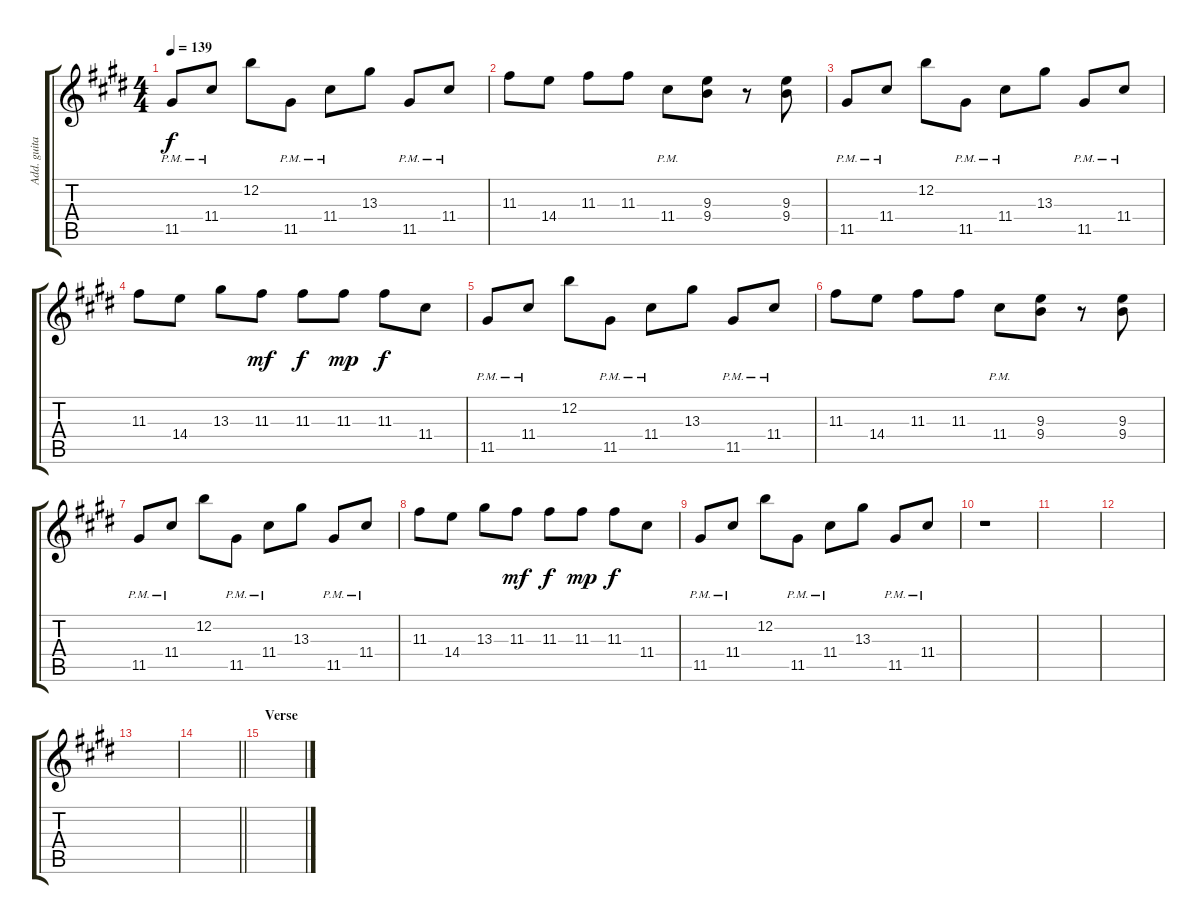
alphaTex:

\track ("Add. guitar" "Add. guita") {instrument overdrivenguitar}
\staff {score tabs}
\tuning (E4 B3 G3 D3 A2 E2) {hide}
\ts (4 4)
\tempo 139
\clef g2
\ks c#minor
11.5{pm}.8{dy f} 11.4{pm}.8 12.2.8 11.5{pm}.8 11.4{pm}.8 13.3.8 11.5{pm}.8 11.4{pm}.8 |
11.3.8 14.4.8 11.3.8 11.3.8 11.4{pm}.8 (9.3 9.4).8 r.8 (9.3 9.4).8 |
11.5{pm}.8 11.4{pm}.8 12.2.8 11.5{pm}.8 11.4{pm}.8 13.3.8 11.5{pm}.8 11.4{pm}.8 |
11.3.8 14.4.8 13.3.8 11.3.8{dy mf} 11.3.8{dy f} 11.3.8{dy mp} 11.3.8{dy f} 11.4.8 |
11.5{pm}.8 11.4{pm}.8 12.2.8 11.5{pm}.8 11.4{pm}.8 13.3.8 11.5{pm}.8 11.4{pm}.8 |
11.3.8 14.4.8 11.3.8 11.3.8 11.4{pm}.8 (9.3 9.4).8 r.8 (9.3 9.4).8 |
11.5{pm}.8 11.4{pm}.8 12.2.8 11.5{pm}.8 11.4{pm}.8 13.3.8 11.5{pm}.8 11.4{pm}.8 |
11.3.8 14.4.8 13.3.8 11.3.8{dy mf} 11.3.8{dy f} 11.3.8{dy mp} 11.3.8{dy f} 11.4.8 |
11.5{pm}.8 11.4{pm}.8 12.2.8 11.5{pm}.8 11.4{pm}.8 13.3.8 11.5{pm}.8 11.4{pm}.8 |
r.1{volume 12} |
|
|
|
\barLineRight lightlight
|
\section ("" "Verse")
